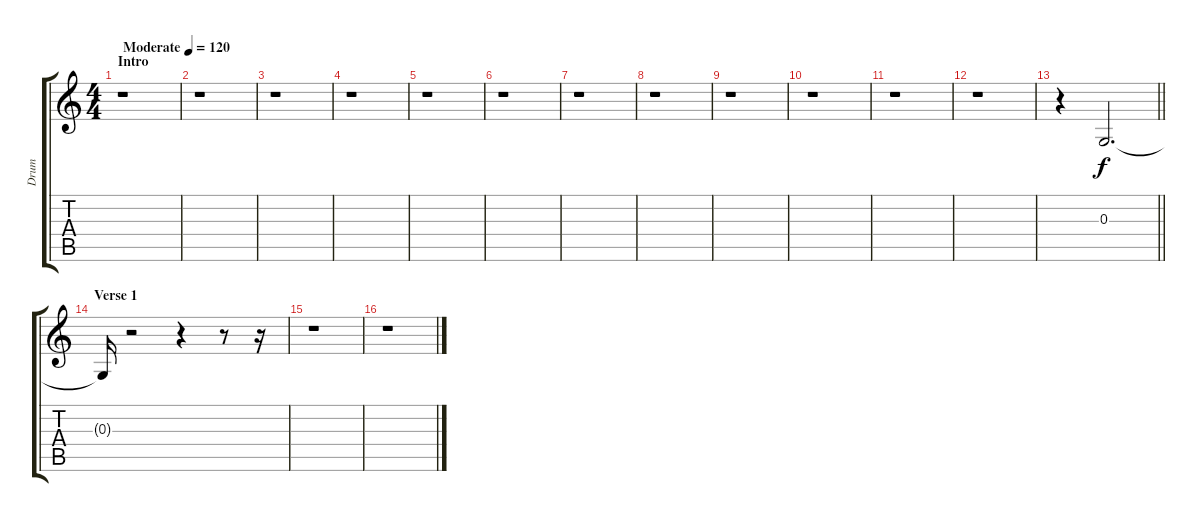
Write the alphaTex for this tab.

\track ("Drum" "Drum") {instrument reversecymbal}
\staff {score tabs}
\tuning (E4 B3 G3 D3 A2 E2) {hide}
\ts (4 4)
\section ("" "Intro")
\tempo (120 "Moderate")
\clef g2
\ks c
r.1{dy f instrument reversecymbal} |
r.1 |
r.1 |
r.1 |
r.1 |
r.1 |
r.1 |
r.1 |
r.1 |
r.1 |
r.1 |
r.1 |
\barLineRight lightlight
r.4 0.3.2{d} |
\section ("" "Verse 1")
0.3{t}.16 r.2 r.4 r.8 r.16 |
r.1 |
r.1
